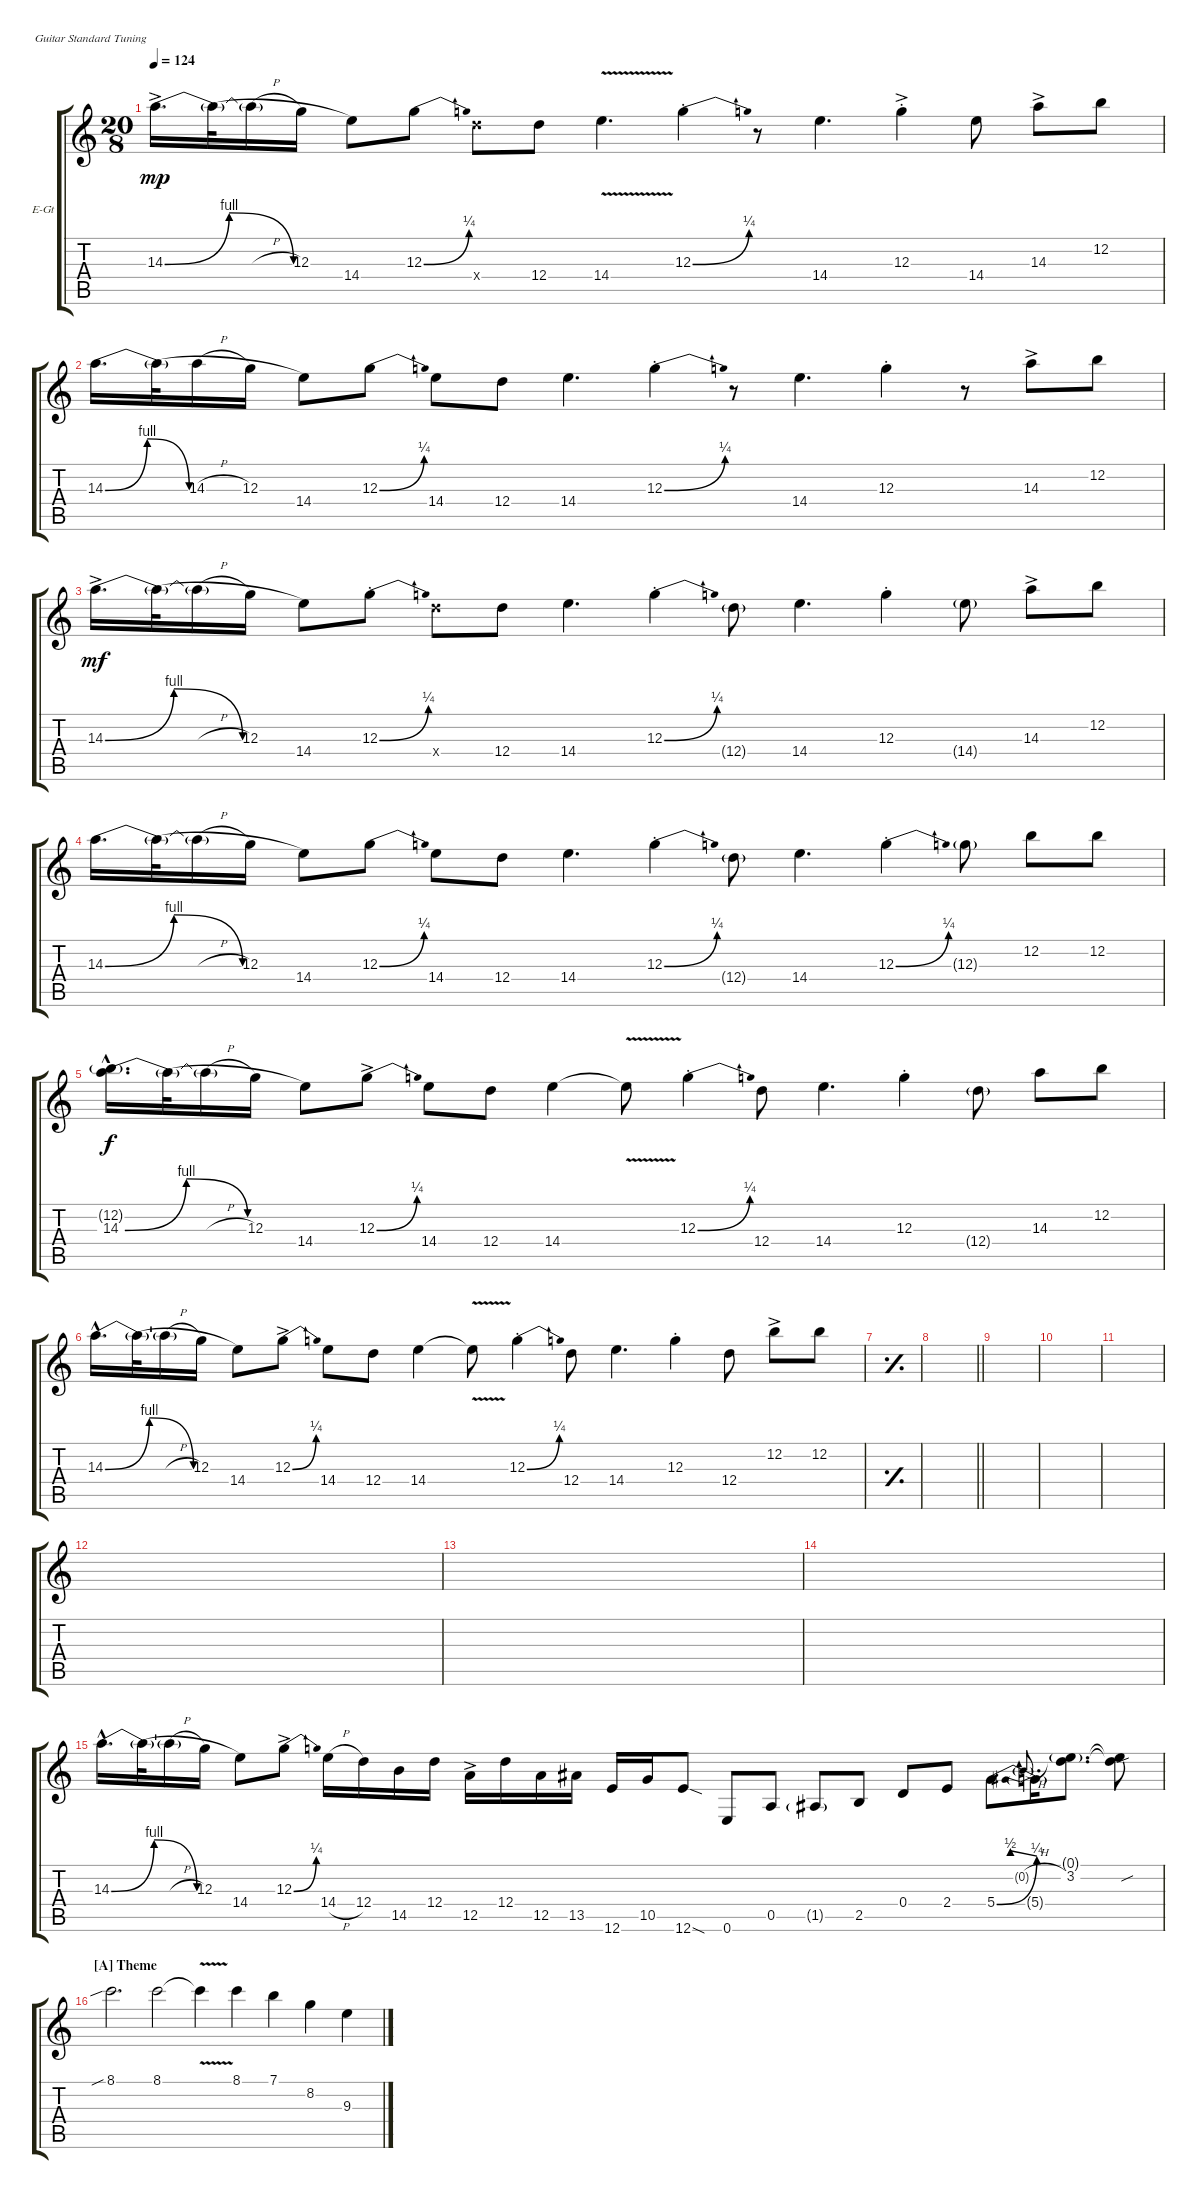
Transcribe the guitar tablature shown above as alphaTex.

\bracketExtendMode groupsimilarinstruments
\firstSystemTrackNameOrientation horizontal
\otherSystemsTrackNameOrientation horizontal
\track ("Lead Guitar " "E-Gt") {instrument electricguitarclean}
\staff {score tabs}
\tuning (E4 B3 G3 D3 A2 E2)
\ts (20 8)
\tempo 124
\clef g2
\ks c
14.3{be (bendrelease 0 0 32.4 4 36.6 4 58.199999999999996 0) ac}.16{d dy mp} 14.3{t}.32{legatoorigin} 14.3{h t}.16{legatoorigin} 12.3.16{legatoorigin} 14.4.8 12.3{be (bend 0 0 10.799999999999999 1)}.8 12.4{x}.8 12.4.8 14.4{v}.4{d} 12.3{be (bend 0 0 9.6 1) st}.4 r.8 14.4.4{d} 12.3{ac st}.4 14.4.8 14.3{ac}.8 12.2.8 |
14.3{be (bendrelease 0 0 32.4 4 36.6 4 58.199999999999996 0)}.16{d} 14.3{t}.32{legatoorigin} 14.3{h}.16{legatoorigin} 12.3.16{legatoorigin} 14.4.8 12.3{be (bend 0 0 10.799999999999999 1)}.8 14.4.8 12.4.8 14.4.4{d} 12.3{be (bend 0 0 9.6 1) st}.4 r.8 14.4.4{d} 12.3{st}.4 r.8 14.3{ac}.8 12.2.8 |
14.3{be (bendrelease 0 0 32.4 4 36.6 4 58.199999999999996 0) ac}.16{d dy mf} 14.3{t}.32{legatoorigin} 14.3{h t}.16{legatoorigin} 12.3.16{legatoorigin} 14.4.8 12.3{be (bend 0 0 10.799999999999999 1) st}.8 12.4{x}.8 12.4.8 14.4.4{d} 12.3{be (bend 0 0 9.6 1) st}.4 12.4{g}.8 14.4.4{d} 12.3{st}.4 14.4{g}.8 14.3{ac}.8 12.2.8 |
14.3{be (bendrelease 0 0 32.4 4 36.6 4 58.199999999999996 0)}.16{d} 14.3{t}.32{legatoorigin} 14.3{h t}.16{legatoorigin} 12.3.16{legatoorigin} 14.4.8 12.3{be (bend 0 0 10.799999999999999 1)}.8 14.4.8 12.4.8 14.4.4{d} 12.3{be (bend 0 0 9.6 1) st}.4 12.4{g}.8 14.4.4{d} 12.3{be (bend 0 0 14.399999999999999 1) st}.4 12.3{g}.8 12.2.8 12.2.8 |
(14.3{be (bendrelease 0 0 32.4 4 36.6 4 58.199999999999996 0) hac} 12.2{g}).16{d dy f} 14.3{t}.32{legatoorigin} 14.3{h t}.16{legatoorigin} 12.3.16{legatoorigin} 14.4.8 12.3{be (bend 0 0 10.799999999999999 1) ac}.8 14.4.8 12.4.8 14.4.4 14.4{v t}.8 12.3{be (bend 0 0 9.6 1) st}.4 12.4.8 14.4.4{d} 12.3{st}.4 12.4{g}.8 14.3.8 12.2.8 |
14.3{be (bendrelease 0 0 32.4 4 36.6 4 58.199999999999996 0) hac}.16{d} 14.3{t}.32{legatoorigin} 14.3{h t}.16{legatoorigin} 12.3.16{legatoorigin} 14.4.8 12.3{be (bend 0 0 10.799999999999999 1) ac}.8 14.4.8 12.4.8 14.4.4 14.4{v t}.8 12.3{be (bend 0 0 9.6 1) st}.4 12.4.8 14.4.4{d} 12.3{st}.4 12.4.8 12.2{ac}.8 12.2.8 |
\simile simple
|
\barLineRight lightlight
|
|
|
|
|
|
|
\simile none
14.3{be (bendrelease 0 0 32.4 4 36.6 4 58.199999999999996 0) hac}.16{d} 14.3{t}.32{legatoorigin} 14.3{h t}.16{legatoorigin} 12.3.16{legatoorigin} 14.4.8 12.3{be (bend 0 0 10.799999999999999 1) ac}.8 14.4{h}.16 12.4.16 14.5.16 12.4.16 12.5{ac}.16 12.4.16 12.5.16 13.5.16 12.6.16 10.5.16 12.6{sod}.8 0.6.8 0.5.8 1.5{g}.8 2.5.8 0.4.8 2.4.8 5.4{be (bend 0 0 16.8 1)}.8 5.4{be (bend 0 1 21.599999999999998 2) t}.16 0.2{h g}.8{d gr onbeat} (0.1{g} 3.2).8{d} (0.1{t} 3.2{sou t}).8 |
\section ("A" "Theme")
8.1{sib}.2{d} 8.1.2 8.1{v t}.4 8.1.4 7.1.4 8.2.4 9.3.4
